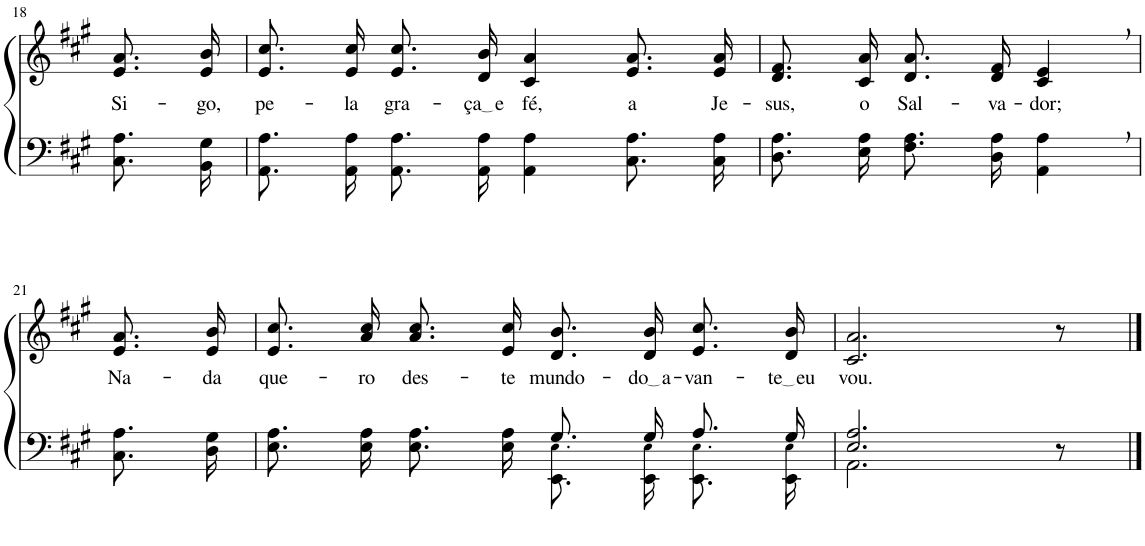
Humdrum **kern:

**kern	**kern	**text
*part2	*part1	*part1
*staff2	*staff1	*staff1
*I"Parte III e IV	*I"Parte I e II	*
!!LO:PB:g=z
*clefF4	*clefG2	*
*k[f#c#g#]	*k[f#c#g#]	*
*M4/4	*M4/4	*
=18	=18	=18
!	!	!LO:LY:b
8.C#\ 8.A\L	8.e/ 8.a/L	Si-
!	!	!LO:LY:b
16BB\ 16G#\Jk	16e/ 16b/Jk	-go,
=19	=19	=19
!	!	!LO:LY:b
8.AA\ 8.A\L	8.e/ 8.cc#/L	pe-
!	!	!LO:LY:b
16AA\ 16A\Jk	16e/ 16cc#/Jk	-la
!	!	!LO:LY:b
8.AA\ 8.A\L	8.e/ 8.cc#/L	gra-
!	!	!LO:LY:b
16AA\ 16A\Jk	16d/ 16b/Jk	ça e
!	!	!LO:LY:b
4AA\ 4A\	4c#/ 4a/	fé,
!	!	!LO:LY:b
8.C#\ 8.A\L	8.e/ 8.a/L	a
!	!	!LO:LY:b
16C#\ 16A\Jk	16e/ 16a/Jk	Je-
=20	=20	=20
!	!	!LO:LY:b
8.D\ 8.A\L	8.d/ 8.f#/L	-sus,
!	!	!LO:LY:b
16E\ 16A\Jk	16c#/ 16a/Jk	o
!	!	!LO:LY:b
8.F#\ 8.A\L	8.d/ 8.a/L	Sal-
!	!	!LO:LY:b
16D\ 16A\Jk	16d/ 16f#/Jk	-va-
!	!	!LO:LY:b
4AA\, 4A\,	4c#/, 4e/,	-dor;
!!LO:LB:g=z
=21	=21	=21
!	!	!LO:LY:b
8.C#\ 8.A\L	8.e/ 8.a/L	Na-
!	!	!LO:LY:b
16D\ 16G#\Jk	16e/ 16b/Jk	-da
=22	=22	=22
*^	*	*
!	!	!	!LO:LY:b
8.E\ 8.A\L	2ryy	8.e/ 8.cc#/L	que-
!	!	!	!LO:LY:b
16E\ 16A\Jk	.	16a/ 16cc#/Jk	-ro
!	!	!	!LO:LY:b
8.E\ 8.A\L	.	8.a\ 8.cc#\L	des-
!	!	!	!LO:LY:b
16E\ 16A\Jk	.	16e\ 16cc#\Jk	-te
!	!	!	!LO:LY:b
8.G#/L	8.EE/ 8.E!/L	8.d/ 8.b/L	mundo-
!	!	!	!LO:LY:b
16G#/Jk	16EE/ 16E!/Jk	16d/ 16b/Jk	do a
!	!	!	!LO:LY:b
8.A/L	8.EE/ 8.E!/L	8.e/ 8.cc#/L	-van-
!	!	!	!LO:LY:b
16G#/Jk	16EE/ 16E!/Jk	16d/ 16b/Jk	te eu
=23	=23	=23	=23
!	!	!	!LO:LY:b
2.E/ 2.A/	2.AA\	2.c#/ 2.a/	vou.
8r	8ryy	8r	.
*v	*v	*	*
==	==	==
*-	*-	*-
